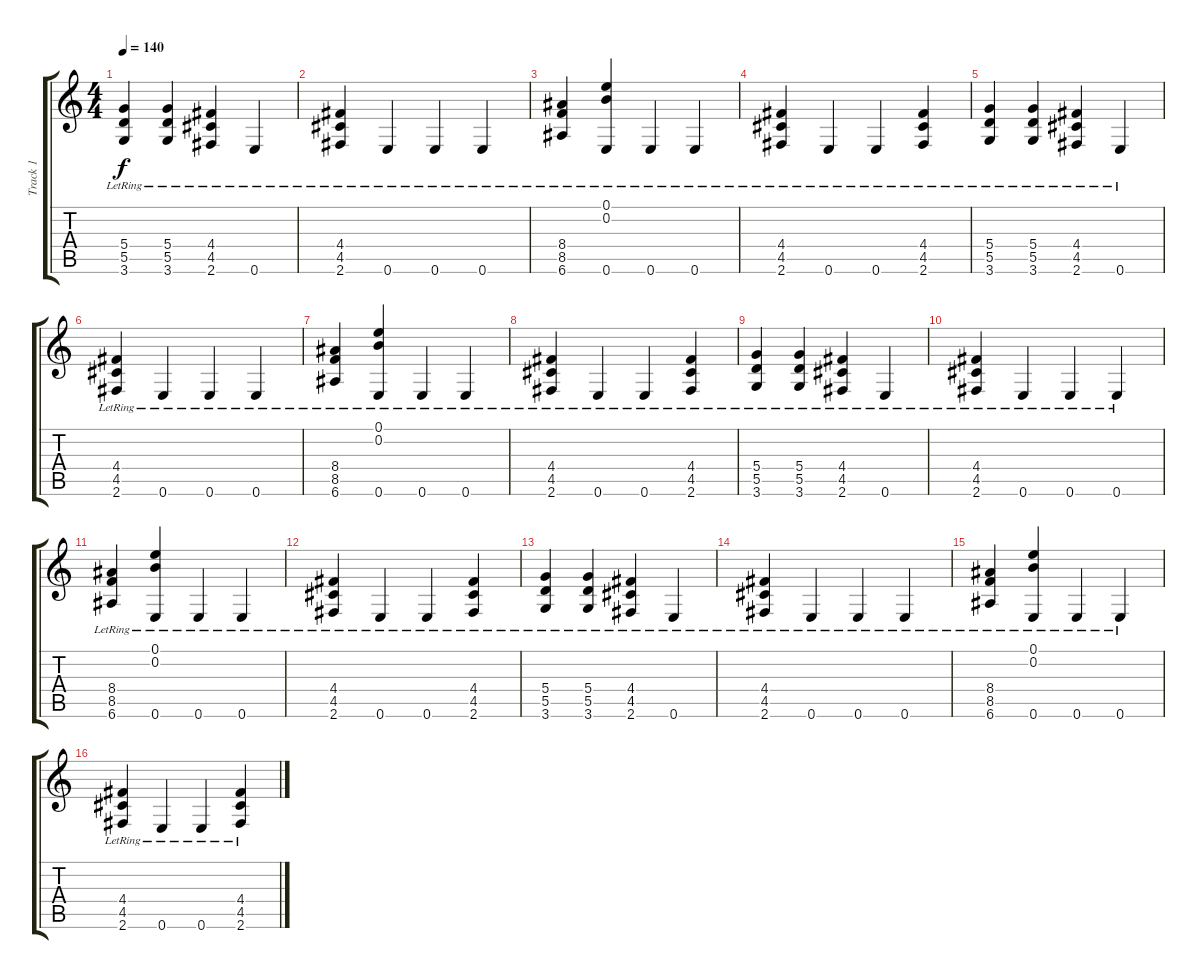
\track ("Track 1" "Track 1") {instrument overdrivenguitar}
\staff {score tabs}
\tuning (E4 B3 G3 D3 A2 E2) {hide}
\ts (4 4)
\tempo 140
\clef g2
\ks c
(5.4{lr} 5.5{lr} 3.6{lr}).4{dy f} (5.4{lr} 5.5{lr} 3.6{lr}).4 (4.4{lr} 4.5{lr} 2.6{lr}).4 0.6{lr}.4 |
(4.4{lr} 4.5{lr} 2.6{lr}).4 0.6{lr}.4 0.6{lr}.4 0.6{lr}.4 |
(8.4{lr} 8.5{lr} 6.6{lr}).4 (0.1{lr} 0.2{lr} 0.6{lr}).4 0.6{lr}.4 0.6{lr}.4 |
(4.4{lr} 4.5{lr} 2.6{lr}).4 0.6{lr}.4 0.6{lr}.4 (4.4{lr} 4.5{lr} 2.6{lr}).4 |
(5.4{lr} 5.5{lr} 3.6{lr}).4 (5.4{lr} 5.5{lr} 3.6{lr}).4 (4.4{lr} 4.5{lr} 2.6{lr}).4 0.6{lr}.4 |
(4.4{lr} 4.5{lr} 2.6{lr}).4 0.6{lr}.4 0.6{lr}.4 0.6{lr}.4 |
(8.4{lr} 8.5{lr} 6.6{lr}).4 (0.1{lr} 0.2{lr} 0.6{lr}).4 0.6{lr}.4 0.6{lr}.4 |
(4.4{lr} 4.5{lr} 2.6{lr}).4 0.6{lr}.4 0.6{lr}.4 (4.4{lr} 4.5{lr} 2.6{lr}).4 |
(5.4{lr} 5.5{lr} 3.6{lr}).4 (5.4{lr} 5.5{lr} 3.6{lr}).4 (4.4{lr} 4.5{lr} 2.6{lr}).4 0.6{lr}.4 |
(4.4{lr} 4.5{lr} 2.6{lr}).4 0.6{lr}.4 0.6{lr}.4 0.6{lr}.4 |
(8.4{lr} 8.5{lr} 6.6{lr}).4 (0.1{lr} 0.2{lr} 0.6{lr}).4 0.6{lr}.4 0.6{lr}.4 |
(4.4{lr} 4.5{lr} 2.6{lr}).4 0.6{lr}.4 0.6{lr}.4 (4.4{lr} 4.5{lr} 2.6{lr}).4 |
(5.4{lr} 5.5{lr} 3.6{lr}).4 (5.4{lr} 5.5{lr} 3.6{lr}).4 (4.4{lr} 4.5{lr} 2.6{lr}).4 0.6{lr}.4 |
(4.4{lr} 4.5{lr} 2.6{lr}).4 0.6{lr}.4 0.6{lr}.4 0.6{lr}.4 |
(8.4{lr} 8.5{lr} 6.6{lr}).4 (0.1{lr} 0.2{lr} 0.6{lr}).4 0.6{lr}.4 0.6{lr}.4 |
(4.4{lr} 4.5{lr} 2.6{lr}).4 0.6{lr}.4 0.6{lr}.4 (4.4{lr} 4.5{lr} 2.6{lr}).4
